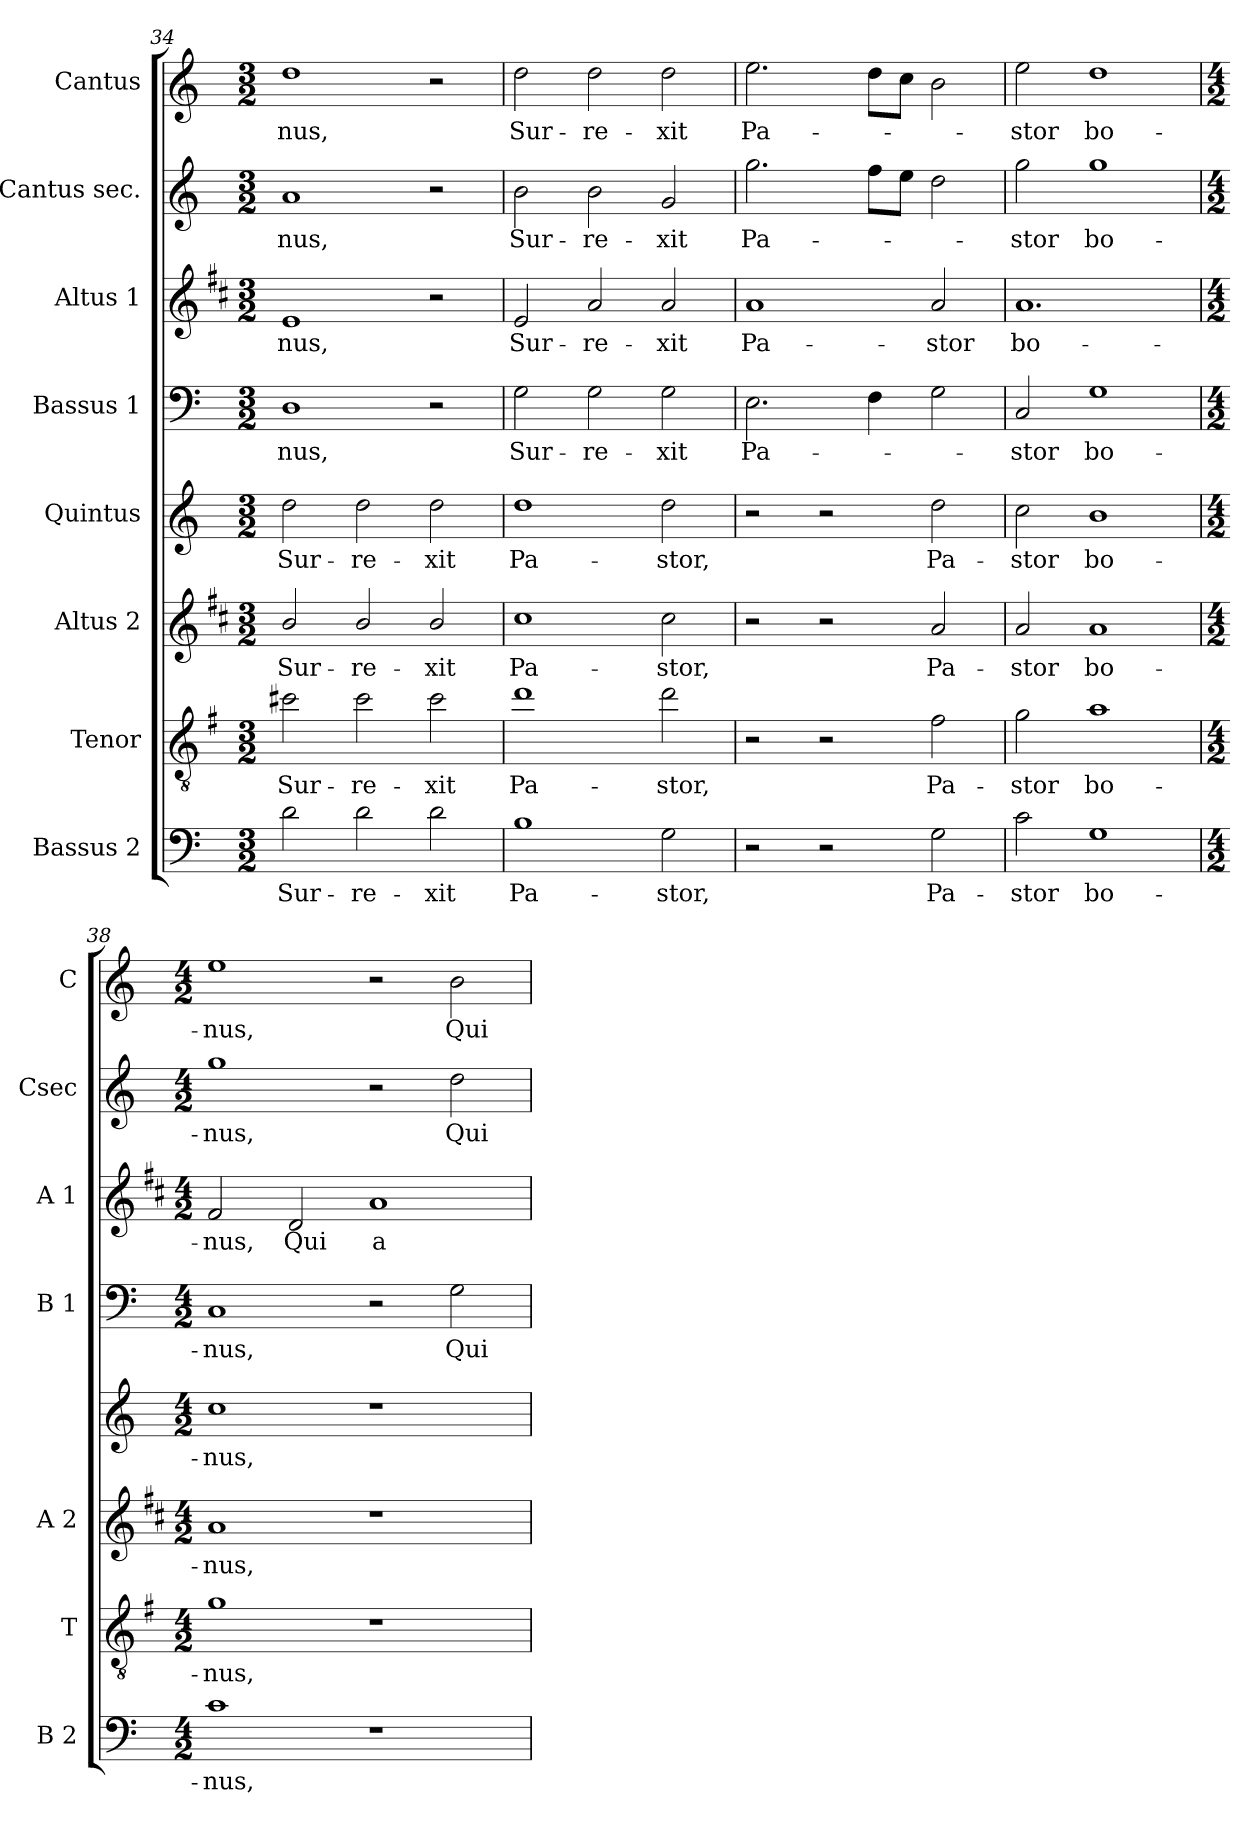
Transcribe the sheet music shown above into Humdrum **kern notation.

**kern	**text	**kern	**text	**kern	**text	**kern	**text	**kern	**text	**kern	**text	**kern	**text	**kern	**text
*part8	*part8	*part7	*part7	*part6	*part6	*part5	*part5	*part4	*part4	*part3	*part3	*part2	*part2	*part1	*part1
*staff8	*staff8	*staff7	*staff7	*staff6	*staff6	*staff5	*staff5	*staff4	*staff4	*staff3	*staff3	*staff2	*staff2	*staff1	*staff1
*I"Bassus 2	*	*I"Tenor	*	*I"Altus 2	*	*I"Quintus	*	*I"Bassus 1	*	*I"Altus 1	*	*I"Cantus sec.	*	*I"Cantus	*
*I'B 2	*	*I'T	*	*I'A 2	*	*	*	*I'B 1	*	*I'A 1	*	*I'Csec	*	*I'C	*
*clefF4	*	*clefGv2	*	*clefG2	*	*clefG2	*	*clefF4	*	*clefG2	*	*clefG2	*	*clefG2	*
*	*	*ITrd4c7	*	*ITrd1c2	*	*	*	*	*	*ITrd1c2	*	*	*	*	*
*k[]	*	*k[]	*	*k[]	*	*k[]	*	*k[]	*	*k[]	*	*k[]	*	*k[]	*
*C:	*	*C:	*	*C:	*	*C:	*	*C:	*	*C:	*	*C:	*	*C:	*
*M3/2	*	*M3/2	*	*M3/2	*	*M3/2	*	*M3/2	*	*M3/2	*	*M3/2	*	*M3/2	*
=34	=34	=34	=34	=34	=34	=34	=34	=34	=34	=34	=34	=34	=34	=34	=34
!	!LO:LY:b	!	!LO:LY:b	!	!LO:LY:b	!	!LO:LY:b	!	!LO:LY:b	!	!LO:LY:b	!	!LO:LY:b	!	!LO:LY:b
2d\	Sur-	2f#X\	Sur-	2a/	Sur-	2dd\	Sur-	1D	-nus,	1d	-nus,	1a	-nus,	1dd	-nus,
!	!LO:LY:b	!	!LO:LY:b	!	!LO:LY:b	!	!LO:LY:b	!	!	!	!	!	!	!	!
2d\	-re-	2f#\	-re-	2a/	-re-	2dd\	-re-	.	.	.	.	.	.	.	.
!	!LO:LY:b	!	!LO:LY:b	!	!LO:LY:b	!	!LO:LY:b	!	!	!	!	!	!	!	!
2d\	-xit	2f#\	-xit	2a/	-xit	2dd\	-xit	2r	.	2r	.	2r	.	2r	.
=35	=35	=35	=35	=35	=35	=35	=35	=35	=35	=35	=35	=35	=35	=35	=35
!	!LO:LY:b	!	!LO:LY:b	!	!LO:LY:b	!	!LO:LY:b	!	!LO:LY:b	!	!LO:LY:b	!	!LO:LY:b	!	!LO:LY:b
1B	Pa-	1g	Pa-	1b	Pa-	1dd	Pa-	2G\	Sur-	2d/	Sur-	2b\	Sur-	2dd\	Sur-
!	!	!	!	!	!	!	!	!	!LO:LY:b	!	!LO:LY:b	!	!LO:LY:b	!	!LO:LY:b
.	.	.	.	.	.	.	.	2G\	-re-	2g/	-re-	2b\	-re-	2dd\	-re-
!	!LO:LY:b	!	!LO:LY:b	!	!LO:LY:b	!	!LO:LY:b	!	!LO:LY:b	!	!LO:LY:b	!	!LO:LY:b	!	!LO:LY:b
2G\	-stor,	2g\	-stor,	2b\	-stor,	2dd\	-stor,	2G\	-xit	2g/	-xit	2g/	-xit	2dd\	-xit
=36	=36	=36	=36	=36	=36	=36	=36	=36	=36	=36	=36	=36	=36	=36	=36
!	!	!	!	!	!	!	!	!	!LO:LY:b	!	!LO:LY:b	!	!LO:LY:b	!	!LO:LY:b
2r	.	2r	.	2r	.	2r	.	2.E\	Pa-	1g	Pa-	2.gg\	Pa-	2.ee\	Pa-
2r	.	2r	.	2r	.	2r	.	.	.	.	.	.	.	.	.
.	.	.	.	.	.	.	.	4F\	.	.	.	8ff\L	.	8dd\L	.
.	.	.	.	.	.	.	.	.	.	.	.	8ee\J	.	8cc\J	.
!	!LO:LY:b	!	!LO:LY:b	!	!LO:LY:b	!	!LO:LY:b	!	!	!	!LO:LY:b	!	!	!	!
2G\	Pa-	2B\	Pa-	2g/	Pa-	2dd\	Pa-	2G\	.	2g/	-stor	2dd\	.	2b\	.
=37	=37	=37	=37	=37	=37	=37	=37	=37	=37	=37	=37	=37	=37	=37	=37
!	!LO:LY:b	!	!LO:LY:b	!	!LO:LY:b	!	!LO:LY:b	!	!LO:LY:b	!	!LO:LY:b	!	!LO:LY:b	!	!LO:LY:b
2c\	-stor	2c\	-stor	2g/	-stor	2cc\	-stor	2C/	-stor	1.g	bo-	2gg\	-stor	2ee\	-stor
!	!LO:LY:b	!	!LO:LY:b	!	!LO:LY:b	!	!LO:LY:b	!	!LO:LY:b	!	!	!	!LO:LY:b	!	!LO:LY:b
1G	bo-	1d	bo-	1g	bo-	1b	bo-	1G	bo-	.	.	1gg	bo-	1dd	bo-
=38	=38	=38	=38	=38	=38	=38	=38	=38	=38	=38	=38	=38	=38	=38	=38
*M4/2	*	*M4/2	*	*M4/2	*	*M4/2	*	*M4/2	*	*M4/2	*	*M4/2	*	*M4/2	*
!	!LO:LY:b	!	!LO:LY:b	!	!LO:LY:b	!	!LO:LY:b	!	!LO:LY:b	!	!LO:LY:b	!	!LO:LY:b	!	!LO:LY:b
1c	-nus,	1c	-nus,	1g	-nus,	1cc	-nus,	1C	-nus,	2e/	-nus,	1gg	-nus,	1ee	-nus,
!	!	!	!	!	!	!	!	!	!	!	!LO:LY:b	!	!	!	!
.	.	.	.	.	.	.	.	.	.	2c/	Qui	.	.	.	.
!	!	!	!	!	!	!	!	!	!	!	!LO:LY:b	!	!	!	!
1r	.	1r	.	1r	.	1r	.	2r	.	1g	a-	2r	.	2r	.
!	!	!	!	!	!	!	!	!	!LO:LY:b	!	!	!	!LO:LY:b	!	!LO:LY:b
.	.	.	.	.	.	.	.	2G\	Qui	.	.	2dd\	Qui	2b\	Qui
=	=	=	=	=	=	=	=	=	=	=	=	=	=	=	=
*-	*-	*-	*-	*-	*-	*-	*-	*-	*-	*-	*-	*-	*-	*-	*-
